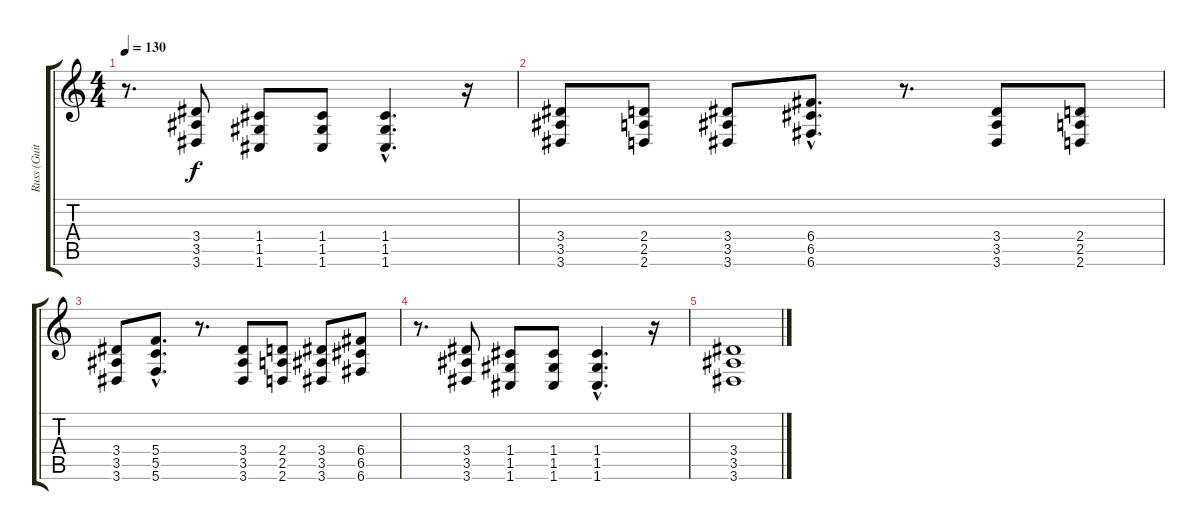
\track ("Russ (Guitar 2)" "Russ (Guit") {instrument distortionguitar}
\staff {score tabs}
\tuning (D4 A3 F3 C3 G2 C2) {hide}
\ts (4 4)
\tempo 130
\clef g2
\ks c
r.8{d dy f} (3.4 3.5 3.6).8 (1.4 1.5 1.6).8 (1.4 1.5 1.6).8 (1.4 1.5{hac} 1.6{hac}).4{d} r.16 |
(3.4 3.5 3.6).8 (2.4 2.5 2.6).8 (3.4 3.5 3.6).8 (6.4{hac} 6.5{hac} 6.6{hac}).8{d} r.8{d} (3.4 3.5 3.6).8 (2.4 2.5 2.6).8 |
(3.4 3.5 3.6).8 (5.4{hac} 5.5{hac} 5.6{hac}).8{d} r.8{d} (3.4 3.5 3.6).8 (2.4 2.5 2.6).8 (3.4 3.5 3.6).8 (6.4 6.5 6.6).8 |
r.8{d} (3.4 3.5 3.6).8 (1.4 1.5 1.6).8 (1.4 1.5 1.6).8 (1.4 1.5{hac} 1.6{hac}).4{d} r.16 |
(3.4 3.5 3.6).1
